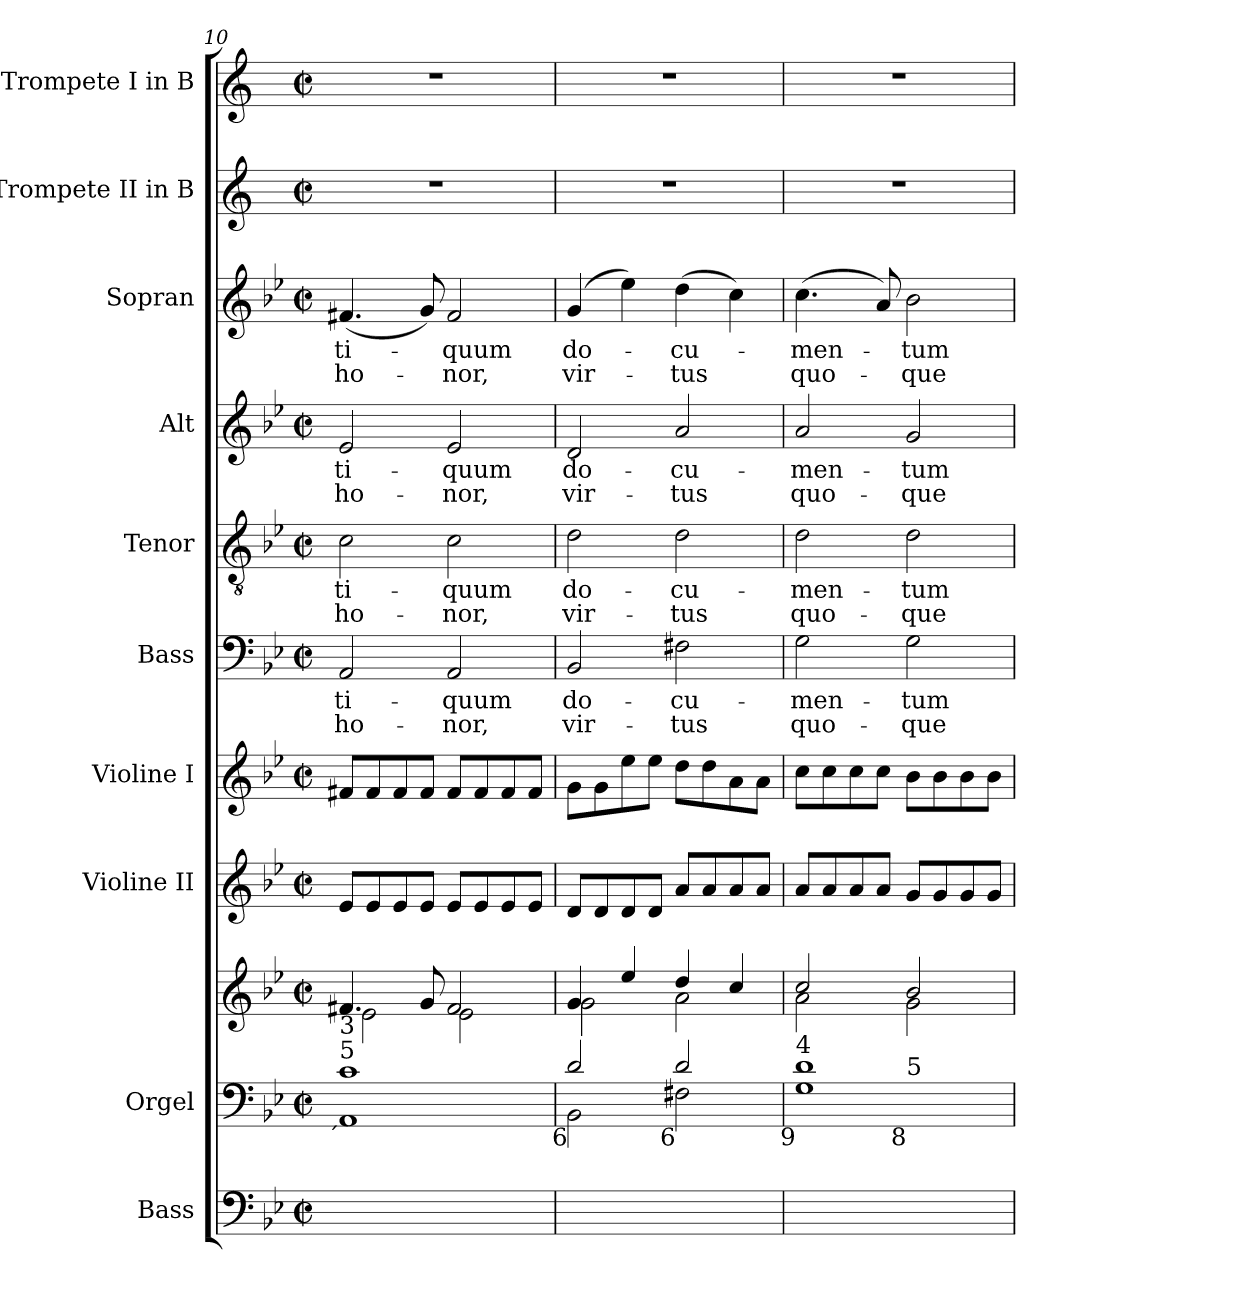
**kern	**kern	**kern	**kern	**kern	**kern	**text	**text	**kern	**text	**text	**kern	**text	**text	**kern	**text	**text	**kern	**kern
*part10	*part9	*part9	*part8	*part7	*part6	*part6	*part6	*part5	*part5	*part5	*part4	*part4	*part4	*part3	*part3	*part3	*part2	*part1
*staff11	*staff10	*staff9	*staff8	*staff7	*staff6	*staff6	*staff6	*staff5	*staff5	*staff5	*staff4	*staff4	*staff4	*staff3	*staff3	*staff3	*staff2	*staff1
*I"Bass	*I"Orgel	*	*I"Violine II	*I"Violine I	*I"Bass	*	*	*I"Tenor	*	*	*I"Alt	*	*	*I"Sopran	*	*	*I"Trompete II in B	*I"Trompete I in B
*I'Bs.	*I'Org.	*	*I'Vl. II	*I'Vl. I	*I'B.	*	*	*I'T.	*	*	*I'A.	*	*	*I'S.	*	*	*I'Trp.	*I'Trp.
!!LO:PB:g=z
*clefF4	*clefF4	*clefG2	*clefG2	*clefG2	*clefF4	*	*	*clefGv2	*	*	*clefG2	*	*	*clefG2	*	*	*clefG2	*clefG2
*ITrd7c12	*	*	*	*	*	*	*	*ITrd7c12	*	*	*	*	*	*	*	*	*ITrd1c2	*ITrd1c2
*k[b-e-]	*k[b-e-]	*k[b-e-]	*k[b-e-]	*k[b-e-]	*k[b-e-]	*	*	*k[b-e-]	*	*	*k[b-e-]	*	*	*k[b-e-]	*	*	*k[b-e-]	*k[b-e-]
*B-:	*B-:	*B-:	*B-:	*B-:	*B-:	*	*	*B-:	*	*	*B-:	*	*	*B-:	*	*	*B-:	*B-:
*M2/2	*M2/2	*M2/2	*M2/2	*M2/2	*M2/2	*	*	*M2/2	*	*	*M2/2	*	*	*M2/2	*	*	*M2/2	*M2/2
*met(c|)	*met(c|)	*met(c|)	*met(c|)	*met(c|)	*met(c|)	*	*	*met(c|)	*	*	*met(c|)	*	*	*met(c|)	*	*	*met(c|)	*met(c|)
=10	=10	=10	=10	=10	=10	=10	=10	=10	=10	=10	=10	=10	=10	=10	=10	=10	=10	=10
*	*^	*^	*	*	*	*	*	*	*	*	*	*	*	*	*	*	*	*
!	!	!	!	!	!	!	!	!LO:LY:b:color=#000000	!LO:LY:b:color=#000000	!	!	!	!	!	!	!	!	!	!	!
!	!	!	!	!	!	!	!	!	!	!	!LO:LY:b:color=#000000	!LO:LY:b:color=#000000	!	!	!	!	!	!	!	!
!	!	!	!	!	!	!	!	!	!	!	!	!	!	!LO:LY:b:color=#000000	!LO:LY:b:color=#000000	!	!	!	!	!
!	!LO:TX:b:rj:t=´	!	!	!	!	!	!	!	!	!	!	!	!	!	!	!	!	!	!	!
!	!LO:TX:t=5	!	!	!	!	!	!	!	!	!	!	!	!	!	!	!	!	!	!	!
!	!LO:TX:t=3	!	!	!	!	!	!	!	!	!	!	!	!	!	!	!	!	!	!	!
!	!	!	!	!	!	!	!	!	!	!	!	!	!	!	!	!	!LO:LY:b:color=#000000	!LO:LY:b:color=#000000	!	!
1AAAiyy	1ci	1AAi	4.f#Xi/	2e-i\	8e-i/L	8f#Xi/L	2AAi/	ti-	ho-	2Ci\	ti-	ho-	2e-i/	ti-	ho-	(4.f#Xi/	-ti-	ho-	1r	1r
.	.	.	.	.	8e-i/	8f#i/	.	.	.	.	.	.	.	.	.	.	.	.	.	.
.	.	.	.	.	8e-i/	8f#i/	.	.	.	.	.	.	.	.	.	.	.	.	.	.
.	.	.	8gi/	.	8e-i/J	8f#i/J	.	.	.	.	.	.	.	.	.	8gi/)	.	.	.	.
!	!	!	!	!	!	!	!	!LO:LY:b:color=#000000	!LO:LY:b:color=#000000	!	!	!	!	!	!	!	!	!	!	!
!	!	!	!	!	!	!	!	!	!	!	!LO:LY:b:color=#000000	!LO:LY:b:color=#000000	!	!	!	!	!	!	!	!
!	!	!	!	!	!	!	!	!	!	!	!	!	!	!LO:LY:b:color=#000000	!LO:LY:b:color=#000000	!	!	!	!	!
!	!	!	!	!	!	!	!	!	!	!	!	!	!	!	!	!	!LO:LY:b:color=#000000	!LO:LY:b:color=#000000	!	!
.	.	.	2f#i/	2e-i\	8e-i/L	8f#i/L	2AAi/	-quum	-nor,	2Ci\	-quum	-nor,	2e-i/	-quum	-nor,	2f#i/	-quum	-nor,	.	.
.	.	.	.	.	8e-i/	8f#i/	.	.	.	.	.	.	.	.	.	.	.	.	.	.
.	.	.	.	.	8e-i/	8f#i/	.	.	.	.	.	.	.	.	.	.	.	.	.	.
.	.	.	.	.	8e-i/J	8f#i/J	.	.	.	.	.	.	.	.	.	.	.	.	.	.
=11	=11	=11	=11	=11	=11	=11	=11	=11	=11	=11	=11	=11	=11	=11	=11	=11	=11	=11	=11	=11
!	!	!	!	!	!	!	!	!LO:LY:b:color=#000000	!LO:LY:b:color=#000000	!	!	!	!	!	!	!	!	!	!	!
!	!	!	!	!	!	!	!	!	!	!	!LO:LY:b:color=#000000	!LO:LY:b:color=#000000	!	!	!	!	!	!	!	!
!	!	!	!	!	!	!	!	!	!	!	!	!	!	!LO:LY:b:color=#000000	!LO:LY:b:color=#000000	!	!	!	!	!
!	!LO:TX:b:rj:t=6	!	!	!	!	!	!	!	!	!	!	!	!	!	!	!	!	!	!	!
!	!	!	!	!	!	!	!	!	!	!	!	!	!	!	!	!	!LO:LY:b:color=#000000	!LO:LY:b:color=#000000	!	!
2BBB-i/yy	2di/	2BB-i\	4gi/	2gi\	8di/L	8gi\L	2BB-i/	do-	vir-	2Di\	do-	vir-	2di/	do-	vir-	(4gi/	do-	vir-	1r	1r
.	.	.	.	.	8di/	8gi\	.	.	.	.	.	.	.	.	.	.	.	.	.	.
.	.	.	4ee-i/	.	8di/	8ee-i\	.	.	.	.	.	.	.	.	.	4ee-i\)	.	.	.	.
.	.	.	.	.	8di/J	8ee-i\J	.	.	.	.	.	.	.	.	.	.	.	.	.	.
!	!	!	!	!	!	!	!	!LO:LY:b:color=#000000	!LO:LY:b:color=#000000	!	!	!	!	!	!	!	!	!	!	!
!	!	!	!	!	!	!	!	!	!	!	!LO:LY:b:color=#000000	!LO:LY:b:color=#000000	!	!	!	!	!	!	!	!
!	!	!	!	!	!	!	!	!	!	!	!	!	!	!LO:LY:b:color=#000000	!LO:LY:b:color=#000000	!	!	!	!	!
!	!LO:TX:b:rj:t=6	!	!	!	!	!	!	!	!	!	!	!	!	!	!	!	!	!	!	!
!	!	!	!	!	!	!	!	!	!	!	!	!	!	!	!	!	!LO:LY:b:color=#000000	!LO:LY:b:color=#000000	!	!
2FF#Xi\yy	2di/	2F#Xi\	4ddi/	2ai\	8ai/L	8ddi\L	2F#Xi\	-cu-	-tus	2Di\	-cu-	-tus	2ai/	-cu-	-tus	(4ddi\	-cu-	-tus	.	.
.	.	.	.	.	8ai/	8ddi\	.	.	.	.	.	.	.	.	.	.	.	.	.	.
.	.	.	4cci/	.	8ai/	8ai\	.	.	.	.	.	.	.	.	.	4cci\)	.	.	.	.
.	.	.	.	.	8ai/J	8ai\J	.	.	.	.	.	.	.	.	.	.	.	.	.	.
=12	=12	=12	=12	=12	=12	=12	=12	=12	=12	=12	=12	=12	=12	=12	=12	=12	=12	=12	=12	=12
!	!	!	!	!	!	!	!	!LO:LY:b:color=#000000	!LO:LY:b:color=#000000	!	!	!	!	!	!	!	!	!	!	!
!	!	!	!	!	!	!	!	!	!	!	!LO:LY:b:color=#000000	!LO:LY:b:color=#000000	!	!	!	!	!	!	!	!
!	!	!	!	!	!	!	!	!	!	!	!	!	!	!LO:LY:b:color=#000000	!LO:LY:b:color=#000000	!	!	!	!	!
!	!LO:TX:b:rj:t=9	!	!	!	!	!	!	!	!	!	!	!	!	!	!	!	!	!	!	!
!	!LO:TX:t=4	!	!	!	!	!	!	!	!	!	!	!	!	!	!	!	!	!	!	!
!	!	!	!	!	!	!	!	!	!	!	!	!	!	!	!	!	!LO:LY:b:color=#000000	!LO:LY:b:color=#000000	!	!
*	*	*^	*	*	*	*	*	*	*	*	*	*	*	*	*	*	*	*	*	*
2GGi\yy	1di	1Gi	2ryy	2cci/	2ai\	8ai/L	8cci\L	2Gi\	-men-	quo-	2Di\	-men-	quo-	2ai/	-men-	quo-	(4.cci\	-men-	quo-	1r	1r
.	.	.	.	.	.	8ai/	8cci\	.	.	.	.	.	.	.	.	.	.	.	.	.	.
.	.	.	.	.	.	8ai/	8cci\	.	.	.	.	.	.	.	.	.	.	.	.	.	.
.	.	.	.	.	.	8ai/J	8cci\J	.	.	.	.	.	.	.	.	.	8ai/)	.	.	.	.
!	!	!	!	!	!	!	!	!	!LO:LY:b:color=#000000	!LO:LY:b:color=#000000	!	!	!	!	!	!	!	!	!	!	!
!	!	!	!	!	!	!	!	!	!	!	!	!LO:LY:b:color=#000000	!LO:LY:b:color=#000000	!	!	!	!	!	!	!	!
!	!	!	!	!	!	!	!	!	!	!	!	!	!	!	!LO:LY:b:color=#000000	!LO:LY:b:color=#000000	!	!	!	!	!
!	!	!	!LO:TX:b:rj:t=8	!	!	!	!	!	!	!	!	!	!	!	!	!	!	!	!	!	!
!	!	!	!LO:TX:t=5	!	!	!	!	!	!	!	!	!	!	!	!	!	!	!	!	!	!
!	!	!	!	!	!	!	!	!	!	!	!	!	!	!	!	!	!	!LO:LY:b:color=#000000	!LO:LY:b:color=#000000	!	!
2GGi\yy	.	.	2ryy	2b-i/	2gi\	8gi/L	8b-i\L	2Gi\	-tum	-que	2Di\	-tum	-que	2gi/	-tum	-que	2b-i\	-tum	-que	.	.
.	.	.	.	.	.	8gi/	8b-i\	.	.	.	.	.	.	.	.	.	.	.	.	.	.
.	.	.	.	.	.	8gi/	8b-i\	.	.	.	.	.	.	.	.	.	.	.	.	.	.
.	.	.	.	.	.	8gi/J	8b-i\J	.	.	.	.	.	.	.	.	.	.	.	.	.	.
*	*v	*v	*v	*	*	*	*	*	*	*	*	*	*	*	*	*	*	*	*	*	*
*	*	*v	*v	*	*	*	*	*	*	*	*	*	*	*	*	*	*	*	*
=	=	=	=	=	=	=	=	=	=	=	=	=	=	=	=	=	=	=
*-	*-	*-	*-	*-	*-	*-	*-	*-	*-	*-	*-	*-	*-	*-	*-	*-	*-	*-
